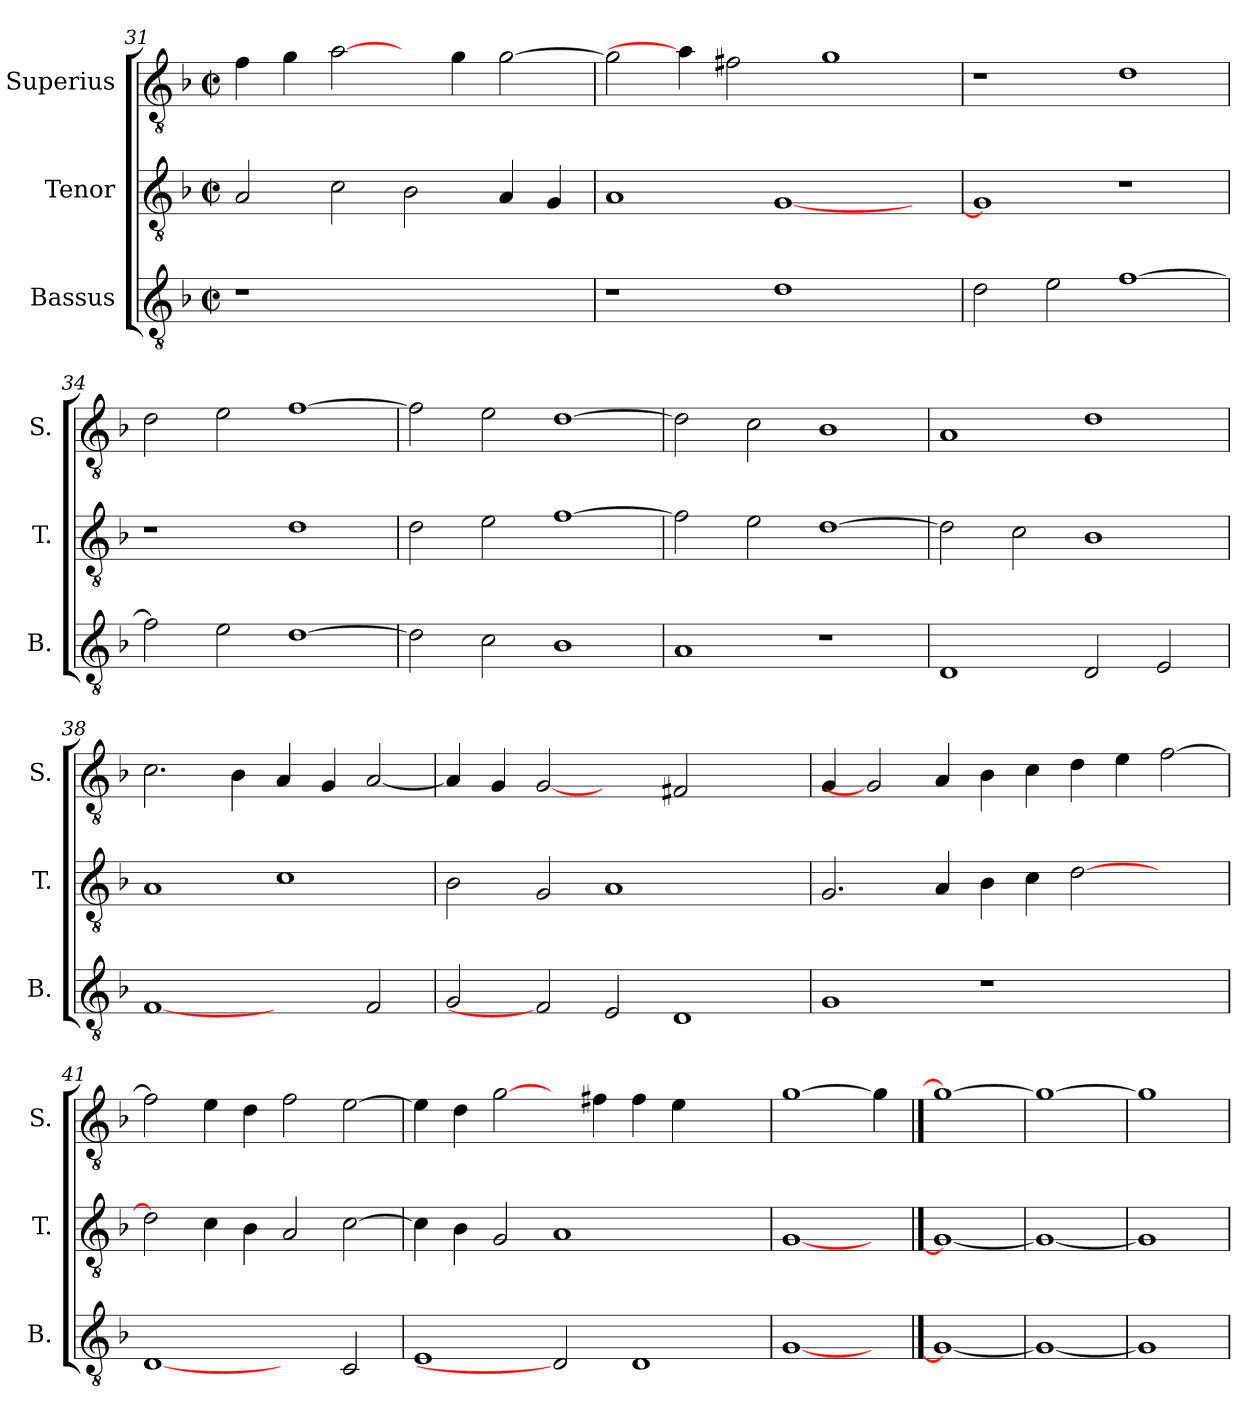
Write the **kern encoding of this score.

**kern	**kern	**kern
*part3	*part2	*part1
*staff3	*staff2	*staff1
*I"Bassus	*I"Tenor	*I"Superius
*I'B.	*I'T.	*I'S.
*clefGv2	*clefGv2	*clefGv2
*ITrd7c12	*ITrd7c12	*ITrd7c12
*k[b-]	*k[b-]	*k[b-]
*F:	*F:	*F:
*M2/2	*M2/2	*M2/2
*met(c|)	*met(c|)	*met(c|)
=31	=31	=31
!LO:N:vis=1	!	!
1r	2AAi/	4Fi\
.	.	4Gi\
.	2Ci\	[2Ai\
1ryy	2BB-i\	4ryy
.	.	4Gi\
.	4AAi/	[>2Gi\
.	4GGi/	.
=32	=32	=32
1r	1AAi	2Gi\]
.	.	4Ai\]
.	.	2F#Xi\
1Di	[<1GGi	.
.	.	1Gi
4ryy	4ryy	.
=33	=33	=33
2Di\	1GGi]	1r
2Ei\	.	.
[>1Fi	1r	1Di
=34	=34	=34
2Fi\]	1r	2Di\
2Ei\	.	2Ei\
[>1Di	1Di	[>1Fi
!!LO:LB:g=z
=35	=35	=35
2Di\]	2Di\	2Fi\]
2Ci\	2Ei\	2Ei\
1BB-i	[>1Fi	[>1Di
=36	=36	=36
1AAi	2Fi\]	2Di\]
.	2Ei\	2Ci\
1r	[>1Di	1BB-i
=37	=37	=37
1DDi	2Di\]	1AAi
.	2Ci\	.
2DDi/	1BB-i	1Di
2EEi/	.	.
=38	=38	=38
[1FFi	1AAi	2.Ci\
.	.	4BB-i\
2ryy	1Ci	4AAi/
.	.	4GGi/
2FFi/	.	[<2AAi/
=39	=39	=39
2GGi/	2BB-i\	4AAi/]
.	.	4GGi/
2FFi]	2GGi/	[2GGi
2EEi/	1AAi	2ryy
1DDi	.	2FF#Xi/
.	2ryy	2ryy
!!LO:PB:g=z
=40	=40	=40
1GGi	2.GGi/	4GGi/
.	.	2GGi]
.	4AAi/	4AAi/
1r	4BB-i\	4BB-i\
.	4Ci\	4Ci\
.	[>2Di\	4Di\
.	.	4Ei\
2ryy	2ryy	[>2Fi\
=41	=41	=41
[1DDi	2Di\]	2Fi\]
.	4Ci\	4Ei\
.	4BB-i\	4Di\
2ryy	2AAi/	2Fi\
2CCi/	[>2Ci\	[>2Ei\
=42	=42	=42
1EEi	4Ci\]	4Ei\]
.	4BB-i\	4Di\
.	2GGi/	[2Gi\
2DDi]	1AAi	4ryy
.	.	4F#Xi\
1DDi	.	4F#i\
.	.	4Ei\
.	2ryy	2ryy
=43	=43	=43
[1GGi	[1GGi	[1Gi
4ryy	4ryy	4Gi\]
==44	==44	==44
1GGi_	1GGi_	1Gi_
=45	=45	=45
1GGi_	1GGi_	1Gi_
=46	=46	=46
1GGi]	1GGi]	1Gi]
=	=	=
*-	*-	*-
